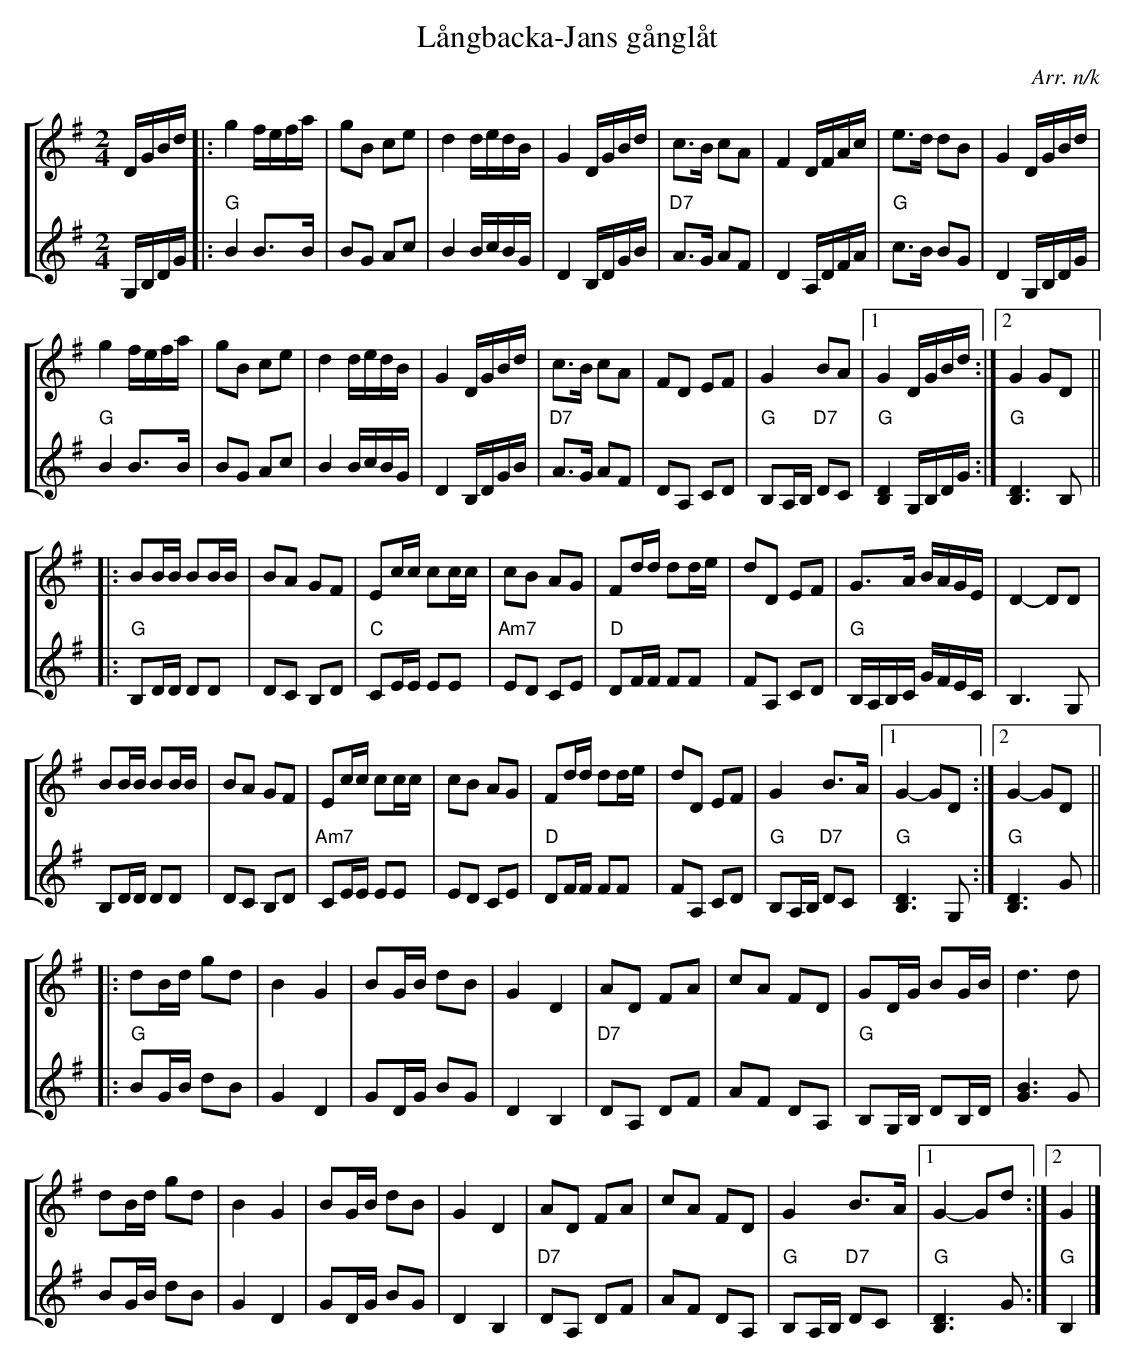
X:1
T:Långbacka-Jans gånglåt
%%score [ 1 | 2 ]
C: Arr. n/k
L:1/4
M:2/4
K:G
V:1
D/4G/4B/4d/4 |: g f/4e/4f/4a/4 | g/B/ c/e/ | d d/4e/4d/4B/4 |  G D/4G/4B/4d/4 | c/>B/ c/A/ | F D/4F/4A/4c/4 | e/>d/ d/B/ |  G D/4G/4B/4d/4 |
g f/4e/4f/4a/4 | g/B/ c/e/ | d d/4e/4d/4B/4 |  G D/4G/4B/4d/4 | c/>B/ c/A/ | F/D/ E/F/ | G B/A/ |1  G D/4G/4B/4d/4 :|2 G G/D/ ||
|:B/B/4B/4 B/B/4B/4 | B/A/ G/F/ |  E/c/4c/4 c/c/4c/4 | c/B/ A/G/ | F/d/4d/4 d/d/4e/4 | d/D/ E/F/ |  G/>A/ B/4A/4G/4E/4 | D- D/D/ |
B/B/4B/4 B/B/4B/4 | B/A/ G/F/ |  E/c/4c/4 c/c/4c/4 | c/B/ A/G/ | F/d/4d/4 d/d/4e/4 | d/D/ E/F/ |  G B/>A/ |1 G- G/D/ :|2 G- G/D/ ||
|:d/B/4d/4 g/d/ |  B G | B/G/4B/4 d/B/ | G D | A/D/ F/A/ |  c/A/ F/D/ | G/D/4G/4 B/G/4B/4 | d3/2 d/ |
d/B/4d/4 g/d/ |  B G | B/G/4B/4 d/B/ | G D | A/D/ F/A/ |  c/A/ F/D/ | G B/>A/ |1 G- G/d/ :|2 G |]
V:2
G,/4B,/4D/4G/4 |: "G" B B/>B/ | B/G/ A/c/ | B B/4c/4B/4G/4 |  D B,/4D/4G/4B/4 | "D7" A/>G/ A/F/ | D A,/4D/4F/4A/4 | "G" c/>B/ B/G/ |  D G,/4B,/4D/4G/4 |
"G" B B/>B/ | B/G/ A/c/ | B B/4c/4B/4G/4 |  D B,/4D/4G/4B/4 | "D7" A/>G/ A/F/ | D/A,/ C/D/ | "G" B,/A,/4B,/4 "D7" D/C/ |1  "G" [B,D] G,/4B,/4D/4G/4 :|2 "G" [B,D]3/2 B,/||
|:"G" B,/D/4D/4 D/D/ | D/C/ B,/D/ |  "C" C/E/4E/4 E/E/ | "Am7" E/D/ C/E/ | "D" D/F/4F/4 F/F/ | F/A,/ C/D/ |  "G" B,/4A,/4B,/4C/4 G/4F/4E/4C/4 | B,3/2 G,/ |
B,/D/4D/4 D/D/ | D/C/ B,/D/ |  "Am7" C/E/4E/4 E/E/ | E/D/ C/E/ | "D" D/F/4F/4 F/F/ | F/A,/ C/D/ |  "G" B,/A,/4B,/4 "D7" D/C/ |1 "G" [B,D]3/2 G,/ :|2 "G" [B,D]3/2 G/ ||
|:"G" B/G/4B/4 d/B/ |  G D | G/D/4G/4 B/G/ | D B, | "D7" D/A,/ D/F/ |  A/F/ D/A,/ | "G" B,/G,/4B,/4 D/B,/4D/4 | [GB]3/2 G/ |
B/G/4B/4 d/B/ |  G D | G/D/4G/4 B/G/ | D B, | "D7" D/A,/ D/F/ |  A/F/ D/A,/ | "G" B,/A,/4B,/4 "D7" D/C/ |1 "G" [B,D]3/2 G/ :|2 "G" B, |]
